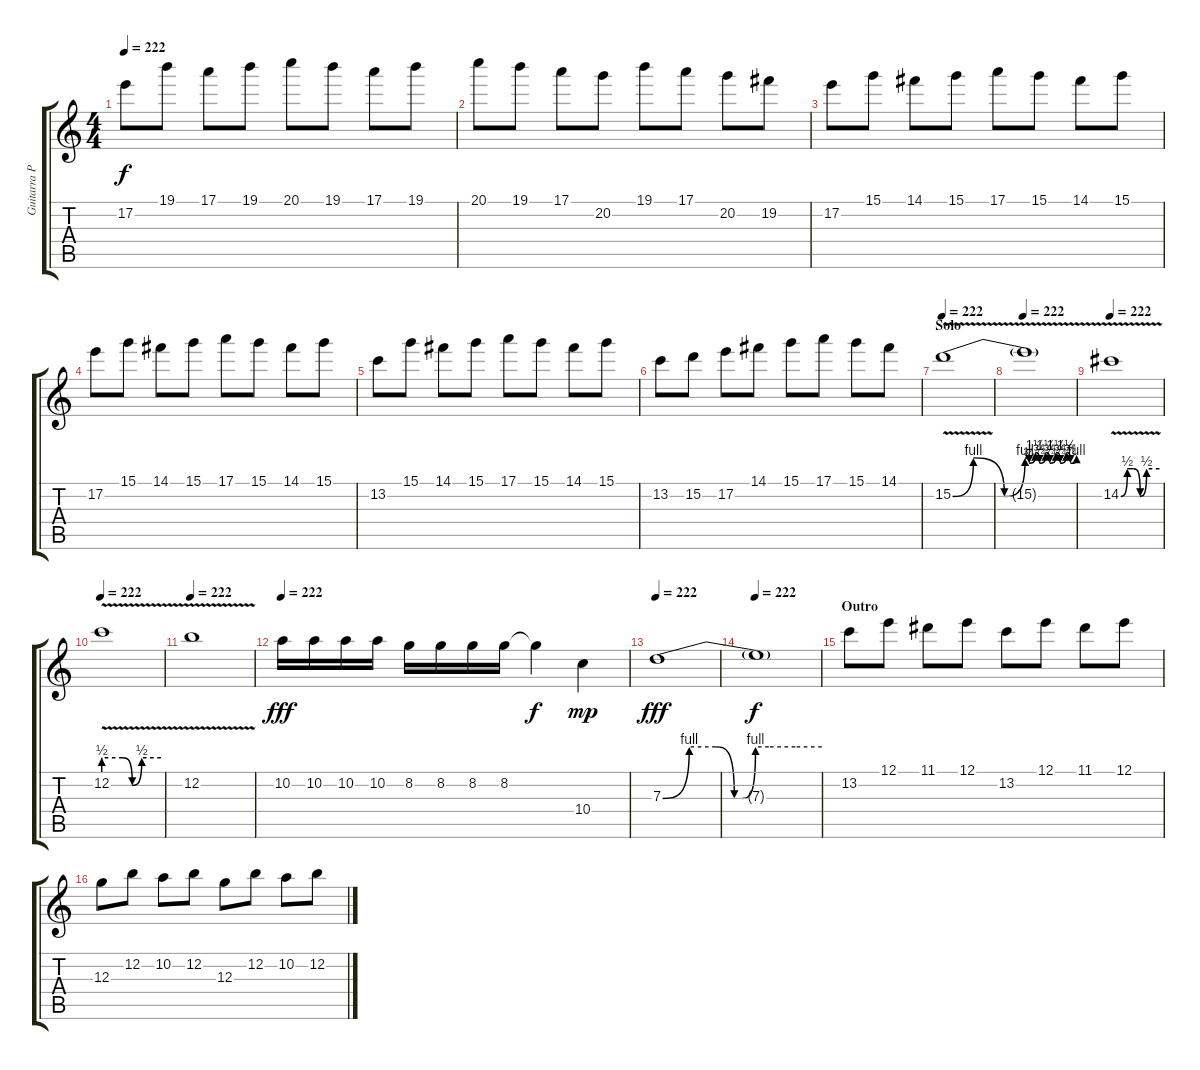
\track ("Guitarra Principal" "Guitarra P") {instrument overdrivenguitar}
\staff {score tabs}
\tuning (E4 B3 G3 D3 A2 E2) {hide}
\ts (4 4)
\tempo 222
\clef g2
\ks c
17.2.8{dy f} 19.1.8 17.1.8 19.1.8 20.1.8 19.1.8 17.1.8 19.1.8 |
20.1.8 19.1.8 17.1.8 20.2.8 19.1.8 17.1.8 20.2.8 19.2.8 |
17.2.8 15.1.8 14.1.8 15.1.8 17.1.8 15.1.8 14.1.8 15.1.8 |
17.2.8 15.1.8 14.1.8 15.1.8 17.1.8 15.1.8 14.1.8 15.1.8 |
13.2.8 15.1.8 14.1.8 15.1.8 17.1.8 15.1.8 14.1.8 15.1.8 |
13.2.8 15.2.8 17.2.8 14.1.8 15.1.8 17.1.8 15.1.8 14.1.8 |
\section ("" "Solo")
\tempo 222
15.2{be (custom 0 0 10 4 25 0 35 4 37 3 40 5 42 3 45 5 47 3 50 5 52 3 55 5 57 3 60 4) v}.1 |
\tempo 222
15.2{t}.1 |
\tempo 222
14.2{be (custom 0 0 10 2 20 2 30 0 40 2 60 2) v}.1 |
\tempo 222
12.2{be (custom 0 2 20 2 30 0 40 2 60 2) v}.1 |
\tempo 222
12.2{v}.1 |
\tempo 222
10.2.16{dy fff} 10.2.16 10.2.16 10.2.16 8.2.16 8.2.16 8.2.16 8.2.16 8.2{t}.4{dy f} 10.4.4{dy mp volume 16} |
\tempo 222
7.3{be (custom 0 0 10 4 20 4 27 0 30 0 35 4 40 4 50 4 60 4)}.1{dy fff volume 10 instrument guitarharmonics} |
\tempo 222
7.3{t}.1{dy f} |
\section ("" "Outro")
13.2.8{volume 14 instrument overdrivenguitar} 12.1.8 11.1.8 12.1.8 13.2.8 12.1.8 11.1.8 12.1.8 |
12.3.8 12.2.8 10.2.8 12.2.8 12.3.8 12.2.8 10.2.8 12.2.8
